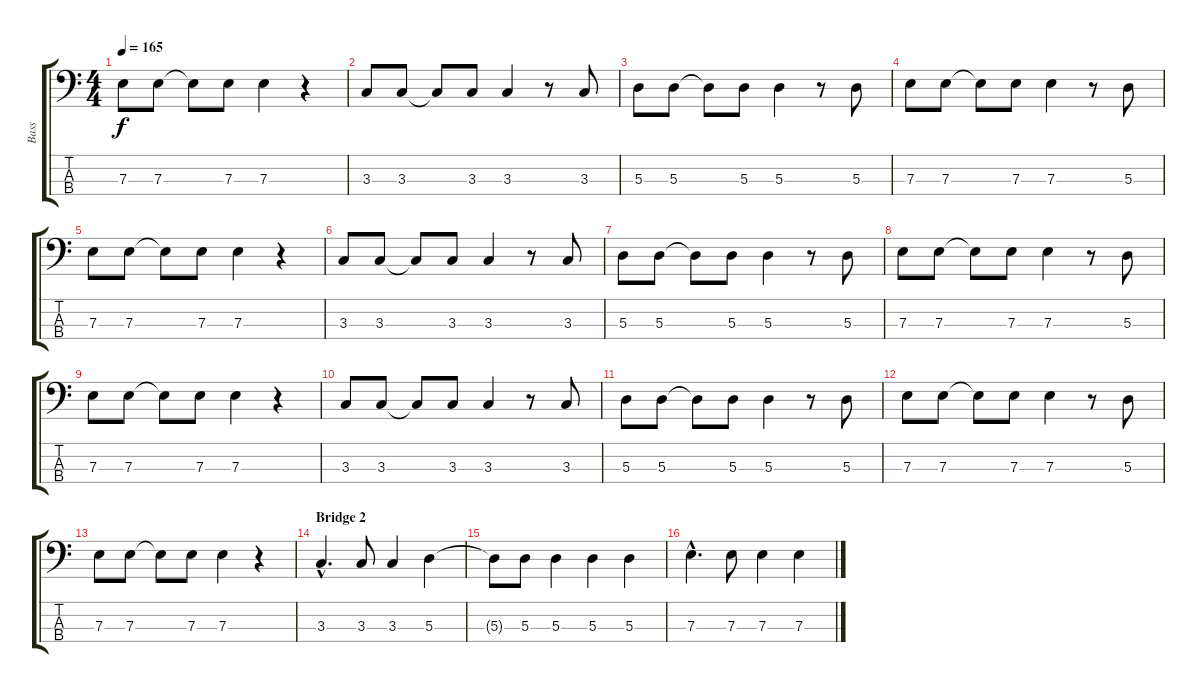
\track ("Bass" "Bass") {instrument electricbassfinger}
\staff {score tabs}
\tuning (G2 D2 A1 E1) {hide}
\ts (4 4)
\tempo 165
\clef f4
\ks c
7.3.8{dy f} 7.3.8 7.3{t}.8 7.3.8 7.3.4 r.4 |
3.3.8 3.3.8 3.3{t}.8 3.3.8 3.3.4 r.8 3.3.8 |
5.3.8 5.3.8 5.3{t}.8 5.3.8 5.3.4 r.8 5.3.8 |
7.3.8 7.3.8 7.3{t}.8 7.3.8 7.3.4 r.8 5.3.8 |
7.3.8 7.3.8 7.3{t}.8 7.3.8 7.3.4 r.4 |
3.3.8 3.3.8 3.3{t}.8 3.3.8 3.3.4 r.8 3.3.8 |
5.3.8 5.3.8 5.3{t}.8 5.3.8 5.3.4 r.8 5.3.8 |
7.3.8 7.3.8 7.3{t}.8 7.3.8 7.3.4 r.8 5.3.8 |
7.3.8 7.3.8 7.3{t}.8 7.3.8 7.3.4 r.4 |
3.3.8 3.3.8 3.3{t}.8 3.3.8 3.3.4 r.8 3.3.8 |
5.3.8 5.3.8 5.3{t}.8 5.3.8 5.3.4 r.8 5.3.8 |
7.3.8 7.3.8 7.3{t}.8 7.3.8 7.3.4 r.8 5.3.8 |
7.3.8 7.3.8 7.3{t}.8 7.3.8 7.3.4 r.4 |
\section ("" "Bridge 2")
3.3{hac}.4{d} 3.3.8 3.3.4 5.3.4 |
5.3{t}.8 5.3.8 5.3.4 5.3.4 5.3.4 |
7.3{hac}.4{d} 7.3.8 7.3.4 7.3.4
